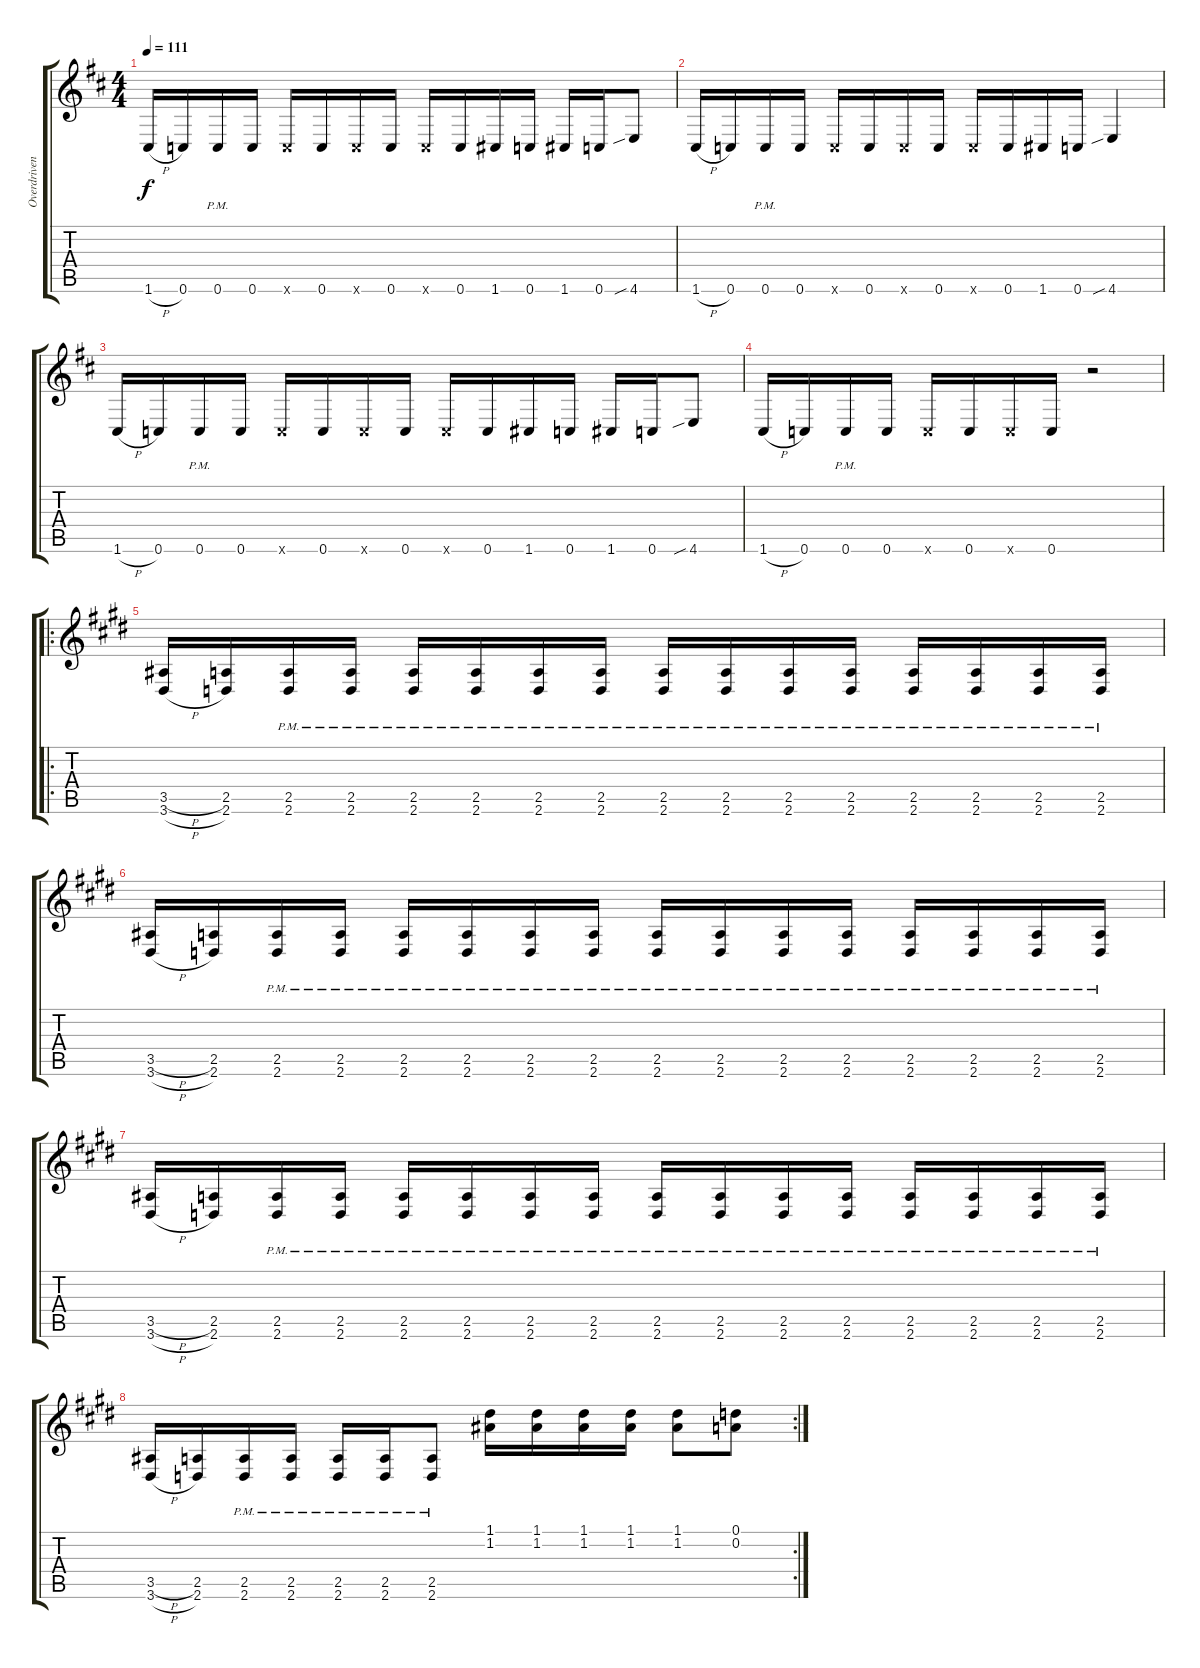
\track ("Overdriven" "Overdriven") {instrument overdrivenguitar}
\staff {score tabs}
\tuning (D4 A3 F3 C3 G2 C2) {hide}
\ts (4 4)
\tempo 111
\clef g2
\ks d
1.6{h}.16{dy f} 0.6.16 0.6{pm}.16 0.6.16 0.6{x}.16 0.6.16 0.6{x}.16 0.6.16 0.6{x}.16 0.6.16 1.6.16 0.6.16 1.6.16 0.6.16 4.6{sib}.8 |
1.6{h}.16 0.6.16 0.6{pm}.16 0.6.16 0.6{x}.16 0.6.16 0.6{x}.16 0.6.16 0.6{x}.16 0.6.16 1.6.16 0.6.16 4.6{sib}.4 |
1.6{h}.16 0.6.16 0.6{pm}.16 0.6.16 0.6{x}.16 0.6.16 0.6{x}.16 0.6.16 0.6{x}.16 0.6.16 1.6.16 0.6.16 1.6.16 0.6.16 4.6{sib}.8 |
1.6{h}.16 0.6.16 0.6{pm}.16 0.6.16 0.6{x}.16 0.6.16 0.6{x}.16 0.6.16 r.2 |
\ro
\ks e
(3.5{h} 3.6{h}).16 (2.5 2.6).16 (2.5{pm} 2.6{pm}).16 (2.5{pm} 2.6{pm}).16 (2.5{pm} 2.6{pm}).16 (2.5{pm} 2.6{pm}).16 (2.5{pm} 2.6{pm}).16 (2.5{pm} 2.6{pm}).16 (2.5{pm} 2.6{pm}).16 (2.5{pm} 2.6{pm}).16 (2.5{pm} 2.6{pm}).16 (2.5{pm} 2.6{pm}).16 (2.5{pm} 2.6{pm}).16 (2.5{pm} 2.6{pm}).16 (2.5{pm} 2.6{pm}).16 (2.5{pm} 2.6{pm}).16 |
\ks c#minor
(3.5{h} 3.6{h}).16 (2.5 2.6).16 (2.5{pm} 2.6{pm}).16 (2.5{pm} 2.6{pm}).16 (2.5{pm} 2.6{pm}).16 (2.5{pm} 2.6{pm}).16 (2.5{pm} 2.6{pm}).16 (2.5{pm} 2.6{pm}).16 (2.5{pm} 2.6{pm}).16 (2.5{pm} 2.6{pm}).16 (2.5{pm} 2.6{pm}).16 (2.5{pm} 2.6{pm}).16 (2.5{pm} 2.6{pm}).16 (2.5{pm} 2.6{pm}).16 (2.5{pm} 2.6{pm}).16 (2.5{pm} 2.6{pm}).16 |
(3.5{h} 3.6{h}).16 (2.5 2.6).16 (2.5{pm} 2.6{pm}).16 (2.5{pm} 2.6{pm}).16 (2.5{pm} 2.6{pm}).16 (2.5{pm} 2.6{pm}).16 (2.5{pm} 2.6{pm}).16 (2.5{pm} 2.6{pm}).16 (2.5{pm} 2.6{pm}).16 (2.5{pm} 2.6{pm}).16 (2.5{pm} 2.6{pm}).16 (2.5{pm} 2.6{pm}).16 (2.5{pm} 2.6{pm}).16 (2.5{pm} 2.6{pm}).16 (2.5{pm} 2.6{pm}).16 (2.5{pm} 2.6{pm}).16 |
\rc 2
\ks e
(3.5{h} 3.6{h}).16 (2.5 2.6).16 (2.5{pm} 2.6{pm}).16 (2.5{pm} 2.6{pm}).16 (2.5{pm} 2.6{pm}).16 (2.5{pm} 2.6{pm}).16 (2.5{pm} 2.6{pm}).8 (1.1 1.2).16 (1.1 1.2).16 (1.1 1.2).16 (1.1 1.2).16 (1.1 1.2).8 (0.1 0.2).8
